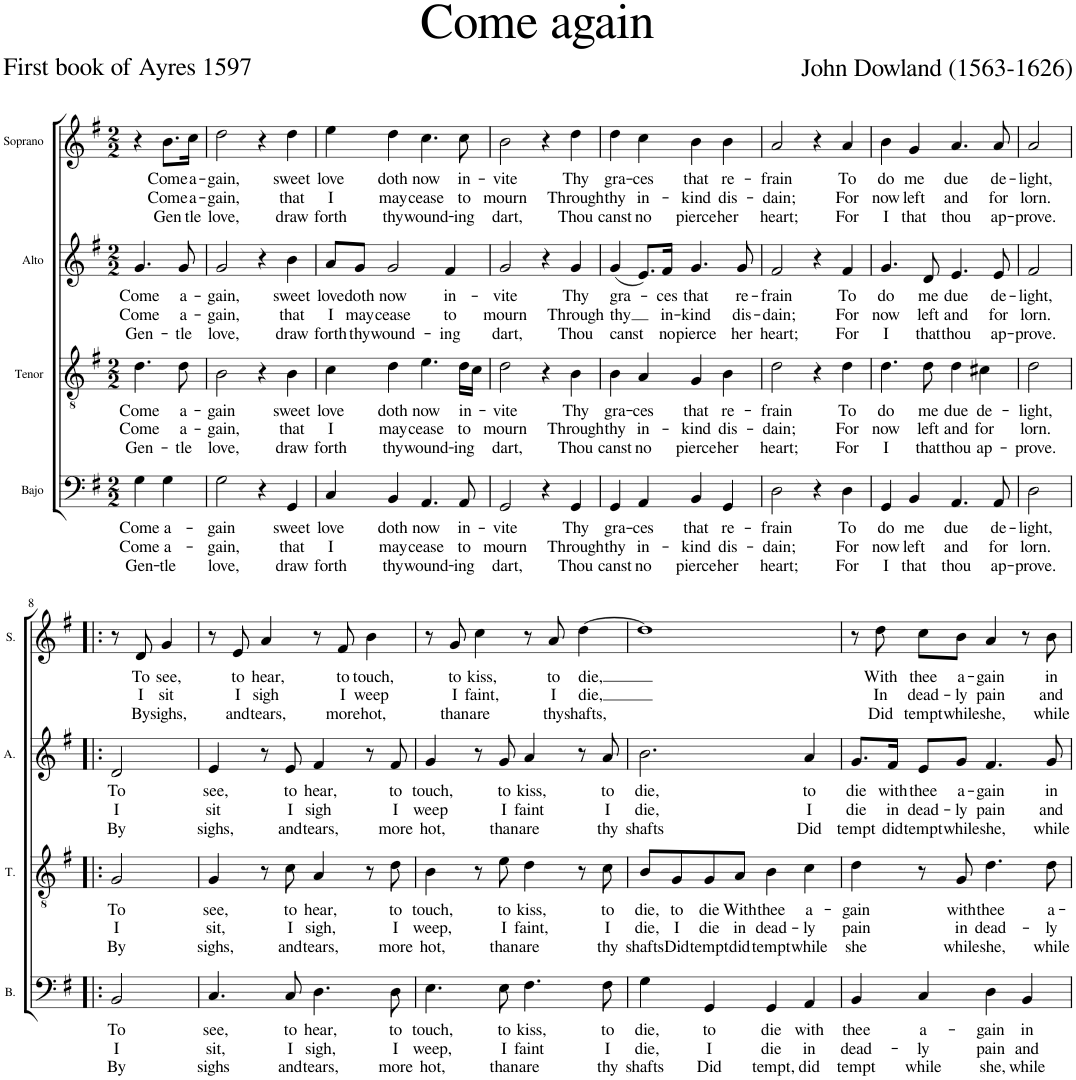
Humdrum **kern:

**kern	**text	**text	**text	**kern	**text	**text	**text	**kern	**text	**text	**text	**kern	**text	**text	**text
*part4	*part4	*part4	*part4	*part3	*part3	*part3	*part3	*part2	*part2	*part2	*part2	*part1	*part1	*part1	*part1
*staff4	*staff4	*staff4	*staff4	*staff3	*staff3	*staff3	*staff3	*staff2	*staff2	*staff2	*staff2	*staff1	*staff1	*staff1	*staff1
*I"Bajo	*	*	*	*I"Tenor	*	*	*	*I"Alto	*	*	*	*I"Soprano	*	*	*
*I'B.	*	*	*	*I'T.	*	*	*	*I'A.	*	*	*	*I'S.	*	*	*
*clefF4	*	*	*	*clefGv2	*	*	*	*clefG2	*	*	*	*clefG2	*	*	*
*k[f#]	*	*	*	*k[f#]	*	*	*	*k[f#]	*	*	*	*k[f#]	*	*	*
*M2/2	*	*	*	*M2/2	*	*	*	*M2/2	*	*	*	*M2/2	*	*	*
=	=	=	=	=	=	=	=	=	=	=	=	=	=	=	=
!	!LO:LY:b	!LO:LY:b	!LO:LY:b	!	!LO:LY:b	!LO:LY:b	!LO:LY:b	!	!LO:LY:b	!LO:LY:b	!LO:LY:b	!	!	!	!
4G\	Come	Come	Gen-	4.d\	Come	Come	Gen-	4.g/	Come	Come	Gen-	4r	.	.	.
!	!LO:LY:b	!LO:LY:b	!LO:LY:b	!	!	!	!	!	!	!	!	!	!LO:LY:b	!LO:LY:b	!LO:LY:b
4G\	a-	a-	-tle	.	.	.	.	.	.	.	.	8.b\L	Come	Come	Gen-
!	!	!	!	!	!LO:LY:b	!LO:LY:b	!LO:LY:b	!	!LO:LY:b	!LO:LY:b	!LO:LY:b	!	!	!	!
.	.	.	.	8d\	a-	a-	-tle	8g/	a-	a-	-tle	.	.	.	.
!	!	!	!	!	!	!	!	!	!	!	!	!	!LO:LY:b	!LO:LY:b	!LO:LY:b
.	.	.	.	.	.	.	.	.	.	.	.	16cc\Jk	a-	a-	-tle
=1	=1	=1	=1	=1	=1	=1	=1	=1	=1	=1	=1	=1	=1	=1	=1
!	!LO:LY:b	!LO:LY:b	!LO:LY:b	!	!LO:LY:b	!LO:LY:b	!LO:LY:b	!	!LO:LY:b	!LO:LY:b	!LO:LY:b	!	!LO:LY:b	!LO:LY:b	!LO:LY:b
2G\	-gain	-gain,	love,	2B\	-gain	-gain,	love,	2g/	-gain,	-gain,	love,	2dd\	-gain,	-gain,	love,
4r	.	.	.	4r	.	.	.	4r	.	.	.	4r	.	.	.
!	!LO:LY:b	!LO:LY:b	!LO:LY:b	!	!LO:LY:b	!LO:LY:b	!LO:LY:b	!	!LO:LY:b	!LO:LY:b	!LO:LY:b	!	!LO:LY:b	!LO:LY:b	!LO:LY:b
4GG/	sweet	that	draw	4B\	sweet	that	draw	4b\	sweet	that	draw	4dd\	sweet	that	draw
=2	=2	=2	=2	=2	=2	=2	=2	=2	=2	=2	=2	=2	=2	=2	=2
!	!LO:LY:b	!LO:LY:b	!LO:LY:b	!	!LO:LY:b	!LO:LY:b	!LO:LY:b	!	!LO:LY:b	!LO:LY:b	!LO:LY:b	!	!LO:LY:b	!LO:LY:b	!LO:LY:b
4C/	love	I	forth	4c\	love	I	forth	8a/L	love	I	forth	4ee\	love	I	forth
!	!	!	!	!	!	!	!	!	!LO:LY:b	!LO:LY:b	!LO:LY:b	!	!	!	!
.	.	.	.	.	.	.	.	8g/J	doth	may	thy	.	.	.	.
!	!LO:LY:b	!LO:LY:b	!LO:LY:b	!	!LO:LY:b	!LO:LY:b	!LO:LY:b	!	!LO:LY:b	!LO:LY:b	!LO:LY:b	!	!LO:LY:b	!LO:LY:b	!LO:LY:b
4BB/	doth	may	thy	4d\	doth	may	thy	2g/	now	cease	wound-	4dd\	doth	may	thy
!	!LO:LY:b	!LO:LY:b	!LO:LY:b	!	!LO:LY:b	!LO:LY:b	!LO:LY:b	!	!	!	!	!	!LO:LY:b	!LO:LY:b	!LO:LY:b
4.AA/	now	cease	wound-	4.e\	now	cease	wound-	.	.	.	.	4.cc\	now	cease	wound-
!	!	!	!	!	!	!	!	!	!LO:LY:b	!LO:LY:b	!LO:LY:b	!	!	!	!
.	.	.	.	.	.	.	.	4f#/	in-	to	-ing	.	.	.	.
!	!LO:LY:b	!LO:LY:b	!LO:LY:b	!	!LO:LY:b	!LO:LY:b	!LO:LY:b	!	!	!	!	!	!LO:LY:b	!LO:LY:b	!LO:LY:b
8AA/	in-	to	-ing	16d\LL	in-	to	-ing	.	.	.	.	8cc\	in-	to	-ing
.	.	.	.	16c\JJ	.	.	.	.	.	.	.	.	.	.	.
=3	=3	=3	=3	=3	=3	=3	=3	=3	=3	=3	=3	=3	=3	=3	=3
!	!LO:LY:b	!LO:LY:b	!LO:LY:b	!	!LO:LY:b	!LO:LY:b	!LO:LY:b	!	!LO:LY:b	!LO:LY:b	!LO:LY:b	!	!LO:LY:b	!LO:LY:b	!LO:LY:b
2GG/	-vite	mourn	dart,	2d\	-vite	mourn	dart,	2g/	-vite	mourn	dart,	2b\	-vite	mourn	dart,
4r	.	.	.	4r	.	.	.	4r	.	.	.	4r	.	.	.
!	!LO:LY:b	!LO:LY:b	!LO:LY:b	!	!LO:LY:b	!LO:LY:b	!LO:LY:b	!	!LO:LY:b	!LO:LY:b	!LO:LY:b	!	!LO:LY:b	!LO:LY:b	!LO:LY:b
4GG/	Thy	Through	Thou	4B\	Thy	Through	Thou	4g/	Thy	Through	Thou	4dd\	Thy	Through	Thou
=4	=4	=4	=4	=4	=4	=4	=4	=4	=4	=4	=4	=4	=4	=4	=4
!	!LO:LY:b	!LO:LY:b	!LO:LY:b	!	!LO:LY:b	!LO:LY:b	!LO:LY:b	!	!LO:LY:b	!LO:LY:b	!LO:LY:b	!	!LO:LY:b	!LO:LY:b	!LO:LY:b
4GG/	gra-	thy	canst	4B\	gra-	thy	canst	(4g/	gra-	thy	canst	4dd\	gra-	thy	canst
!	!LO:LY:b	!LO:LY:b	!LO:LY:b	!	!LO:LY:b	!LO:LY:b	!LO:LY:b	!	!	!	!	!	!LO:LY:b	!LO:LY:b	!LO:LY:b
4AA/	-ces	in-	no	4A/	-ces	in-	no	8.e/L)	.	.	.	4cc\	-ces	in-	no
!	!	!	!	!	!	!	!	!	!LO:LY:b	!LO:LY:b	!LO:LY:b	!	!	!	!
.	.	.	.	.	.	.	.	16f#/Jk	-ces	in-	no	.	.	.	.
!	!LO:LY:b	!LO:LY:b	!LO:LY:b	!	!LO:LY:b	!LO:LY:b	!LO:LY:b	!	!LO:LY:b	!LO:LY:b	!LO:LY:b	!	!LO:LY:b	!LO:LY:b	!LO:LY:b
4BB/	that	-kind	pierce	4G/	that	-kind	pierce	4.g/	that	-kind	pierce	4b\	that	-kind	pierce
!	!LO:LY:b	!LO:LY:b	!LO:LY:b	!	!LO:LY:b	!LO:LY:b	!LO:LY:b	!	!	!	!	!	!LO:LY:b	!LO:LY:b	!LO:LY:b
4GG/	re-	dis-	her	4B\	re-	dis-	her	.	.	.	.	4b\	re-	dis-	her
!	!	!	!	!	!	!	!	!	!LO:LY:b	!LO:LY:b	!LO:LY:b	!	!	!	!
.	.	.	.	.	.	.	.	8g/	re-	dis-	her	.	.	.	.
=5	=5	=5	=5	=5	=5	=5	=5	=5	=5	=5	=5	=5	=5	=5	=5
!	!LO:LY:b	!LO:LY:b	!LO:LY:b	!	!LO:LY:b	!LO:LY:b	!LO:LY:b	!	!LO:LY:b	!LO:LY:b	!LO:LY:b	!	!LO:LY:b	!LO:LY:b	!LO:LY:b
2D\	-frain	-dain;	heart;	2d\	-frain	-dain;	heart;	2f#/	-frain	-dain;	heart;	2a/	-frain	-dain;	heart;
4r	.	.	.	4r	.	.	.	4r	.	.	.	4r	.	.	.
!	!LO:LY:b	!LO:LY:b	!LO:LY:b	!	!LO:LY:b	!LO:LY:b	!LO:LY:b	!	!LO:LY:b	!LO:LY:b	!LO:LY:b	!	!LO:LY:b	!LO:LY:b	!LO:LY:b
4D\	To	For	For	4d\	To	For	For	4f#/	To	For	For	4a/	To	For	For
=6	=6	=6	=6	=6	=6	=6	=6	=6	=6	=6	=6	=6	=6	=6	=6
!	!LO:LY:b	!LO:LY:b	!LO:LY:b	!	!LO:LY:b	!LO:LY:b	!LO:LY:b	!	!LO:LY:b	!LO:LY:b	!LO:LY:b	!	!LO:LY:b	!LO:LY:b	!LO:LY:b
4GG/	do	now	I	4.d\	do	now	I	4.g/	do	now	I	4b\	do	now	I
!	!LO:LY:b	!LO:LY:b	!LO:LY:b	!	!	!	!	!	!	!	!	!	!LO:LY:b	!LO:LY:b	!LO:LY:b
4BB/	me	left	that	.	.	.	.	.	.	.	.	4g/	me	left	that
!	!	!	!	!	!LO:LY:b	!LO:LY:b	!LO:LY:b	!	!LO:LY:b	!LO:LY:b	!LO:LY:b	!	!	!	!
.	.	.	.	8d\	me	left	that	8d/	me	left	that	.	.	.	.
!	!LO:LY:b	!LO:LY:b	!LO:LY:b	!	!LO:LY:b	!LO:LY:b	!LO:LY:b	!	!LO:LY:b	!LO:LY:b	!LO:LY:b	!	!LO:LY:b	!LO:LY:b	!LO:LY:b
4.AA/	due	and	thou	4d\	due	and	thou	4.e/	due	and	thou	4.a/	due	and	thou
!	!	!	!	!	!LO:LY:b	!LO:LY:b	!LO:LY:b	!	!	!	!	!	!	!	!
.	.	.	.	4c#X\	de-	for	ap-	.	.	.	.	.	.	.	.
!	!LO:LY:b	!LO:LY:b	!LO:LY:b	!	!	!	!	!	!LO:LY:b	!LO:LY:b	!LO:LY:b	!	!LO:LY:b	!LO:LY:b	!LO:LY:b
8AA/	de-	for	ap-	.	.	.	.	8e/	de-	for	ap-	8a/	de-	for	ap-
=7	=7	=7	=7	=7	=7	=7	=7	=7	=7	=7	=7	=7	=7	=7	=7
*M2/4	*	*	*	*M2/4	*	*	*	*M2/4	*	*	*	*M2/4	*	*	*
!	!LO:LY:b	!LO:LY:b	!LO:LY:b	!	!LO:LY:b	!LO:LY:b	!LO:LY:b	!	!LO:LY:b	!LO:LY:b	!LO:LY:b	!	!LO:LY:b	!LO:LY:b	!LO:LY:b
2D\	-light,	lorn.	-prove.	2d\	-light,	lorn.	-prove.	2f#/	-light,	lorn.	-prove.	2a/	-light,	lorn.	-prove.
!!LO:LB:g=z
=8!|:	=8!|:	=8!|:	=8!|:	=8!|:	=8!|:	=8!|:	=8!|:	=8!|:	=8!|:	=8!|:	=8!|:	=8!|:	=8!|:	=8!|:	=8!|:
!	!LO:LY:b	!LO:LY:b	!LO:LY:b	!	!LO:LY:b	!LO:LY:b	!LO:LY:b	!	!LO:LY:b	!LO:LY:b	!LO:LY:b	!	!	!	!
2BB/	To	I	By	2G/	To	I	By	2d/	To	I	By	8r	.	.	.
!	!	!	!	!	!	!	!	!	!	!	!	!	!LO:LY:b	!LO:LY:b	!LO:LY:b
.	.	.	.	.	.	.	.	.	.	.	.	8d/	To	I	By
!	!	!	!	!	!	!	!	!	!	!	!	!	!LO:LY:b	!LO:LY:b	!LO:LY:b
.	.	.	.	.	.	.	.	.	.	.	.	4g/	see,	sit	sighs,
=9	=9	=9	=9	=9	=9	=9	=9	=9	=9	=9	=9	=9	=9	=9	=9
*M2/2	*	*	*	*M2/2	*	*	*	*M2/2	*	*	*	*M2/2	*	*	*
!	!LO:LY:b	!LO:LY:b	!LO:LY:b	!	!LO:LY:b	!LO:LY:b	!LO:LY:b	!	!LO:LY:b	!LO:LY:b	!LO:LY:b	!	!	!	!
4.C/	see,	sit,	sighs	4G/	see,	sit,	sighs,	4e/	see,	sit	sighs,	8r	.	.	.
!	!	!	!	!	!	!	!	!	!	!	!	!	!LO:LY:b	!LO:LY:b	!LO:LY:b
.	.	.	.	.	.	.	.	.	.	.	.	8e/	to	I	and
!	!	!	!	!	!	!	!	!	!	!	!	!	!LO:LY:b	!LO:LY:b	!LO:LY:b
.	.	.	.	8r	.	.	.	8r	.	.	.	4a/	hear,	sigh	tears,
!	!LO:LY:b	!LO:LY:b	!LO:LY:b	!	!LO:LY:b	!LO:LY:b	!LO:LY:b	!	!LO:LY:b	!LO:LY:b	!LO:LY:b	!	!	!	!
8C/	to	I	and	8c\	to	I	and	8e/	to	I	and	.	.	.	.
!	!LO:LY:b	!LO:LY:b	!LO:LY:b	!	!LO:LY:b	!LO:LY:b	!LO:LY:b	!	!LO:LY:b	!LO:LY:b	!LO:LY:b	!	!	!	!
4.D\	hear,	sigh,	tears,	4A/	hear,	sigh,	tears,	4f#/	hear,	sigh	tears,	8r	.	.	.
!	!	!	!	!	!	!	!	!	!	!	!	!	!LO:LY:b	!LO:LY:b	!LO:LY:b
.	.	.	.	.	.	.	.	.	.	.	.	8f#/	to	I	more
!	!	!	!	!	!	!	!	!	!	!	!	!	!LO:LY:b	!LO:LY:b	!LO:LY:b
.	.	.	.	8r	.	.	.	8r	.	.	.	4b\	touch,	weep	hot,
!	!LO:LY:b	!LO:LY:b	!LO:LY:b	!	!LO:LY:b	!LO:LY:b	!LO:LY:b	!	!LO:LY:b	!LO:LY:b	!LO:LY:b	!	!	!	!
8D\	to	I	more	8d\	to	I	more	8f#/	to	I	more	.	.	.	.
=10	=10	=10	=10	=10	=10	=10	=10	=10	=10	=10	=10	=10	=10	=10	=10
!	!LO:LY:b	!LO:LY:b	!LO:LY:b	!	!LO:LY:b	!LO:LY:b	!LO:LY:b	!	!LO:LY:b	!LO:LY:b	!LO:LY:b	!	!	!	!
4.E\	touch,	weep,	hot,	4B\	touch,	weep,	hot,	4g/	touch,	weep	hot,	8r	.	.	.
!	!	!	!	!	!	!	!	!	!	!	!	!	!LO:LY:b	!LO:LY:b	!LO:LY:b
.	.	.	.	.	.	.	.	.	.	.	.	8g/	to	I	than
!	!	!	!	!	!	!	!	!	!	!	!	!	!LO:LY:b	!LO:LY:b	!LO:LY:b
.	.	.	.	8r	.	.	.	8r	.	.	.	4cc\	kiss,	faint,	are
!	!LO:LY:b	!LO:LY:b	!LO:LY:b	!	!LO:LY:b	!LO:LY:b	!LO:LY:b	!	!LO:LY:b	!LO:LY:b	!LO:LY:b	!	!	!	!
8E\	to	I	than	8e\	to	I	than	8g/	to	I	than	.	.	.	.
!	!LO:LY:b	!LO:LY:b	!LO:LY:b	!	!LO:LY:b	!LO:LY:b	!LO:LY:b	!	!LO:LY:b	!LO:LY:b	!LO:LY:b	!	!	!	!
4.F#\	kiss,	faint	are	4d\	kiss,	faint,	are	4a/	kiss,	faint	are	8r	.	.	.
!	!	!	!	!	!	!	!	!	!	!	!	!	!LO:LY:b	!LO:LY:b	!LO:LY:b
.	.	.	.	.	.	.	.	.	.	.	.	8a/	to	I	thy
!	!	!	!	!	!	!	!	!	!	!	!	!	!LO:LY:b	!LO:LY:b	!LO:LY:b
.	.	.	.	8r	.	.	.	8r	.	.	.	[4dd\	die,	die,	shafts,
!	!LO:LY:b	!LO:LY:b	!LO:LY:b	!	!LO:LY:b	!LO:LY:b	!LO:LY:b	!	!LO:LY:b	!LO:LY:b	!LO:LY:b	!	!	!	!
8F#\	to	I	thy	8c\	to	I	thy	8a/	to	I	thy	.	.	.	.
=11	=11	=11	=11	=11	=11	=11	=11	=11	=11	=11	=11	=11	=11	=11	=11
!	!LO:LY:b	!LO:LY:b	!LO:LY:b	!	!LO:LY:b	!LO:LY:b	!LO:LY:b	!	!LO:LY:b	!LO:LY:b	!LO:LY:b	!	!	!	!
4G\	die,	die,	shafts	8B/L	die,	die,	shafts	2.b\	die,	die,	shafts	1dd]	.	.	.
!	!	!	!	!	!LO:LY:b	!LO:LY:b	!LO:LY:b	!	!	!	!	!	!	!	!
.	.	.	.	8G/	to	I	Did	.	.	.	.	.	.	.	.
!	!LO:LY:b	!LO:LY:b	!LO:LY:b	!	!LO:LY:b	!LO:LY:b	!LO:LY:b	!	!	!	!	!	!	!	!
4GG/	to	I	Did	8G/	die	die	tempt	.	.	.	.	.	.	.	.
!	!	!	!	!	!LO:LY:b	!LO:LY:b	!LO:LY:b	!	!	!	!	!	!	!	!
.	.	.	.	8A/J	With	in	did	.	.	.	.	.	.	.	.
!	!LO:LY:b	!LO:LY:b	!LO:LY:b	!	!LO:LY:b	!LO:LY:b	!LO:LY:b	!	!	!	!	!	!	!	!
4GG/	die	die	tempt,	4B\	thee	dead-	tempt	.	.	.	.	.	.	.	.
!	!LO:LY:b	!LO:LY:b	!LO:LY:b	!	!LO:LY:b	!LO:LY:b	!LO:LY:b	!	!LO:LY:b	!LO:LY:b	!LO:LY:b	!	!	!	!
4AA/	with	in	did	4c\	a-	-ly	while	4a/	to	I	Did	.	.	.	.
=12	=12	=12	=12	=12	=12	=12	=12	=12	=12	=12	=12	=12	=12	=12	=12
!	!LO:LY:b	!LO:LY:b	!LO:LY:b	!	!LO:LY:b	!LO:LY:b	!LO:LY:b	!	!LO:LY:b	!LO:LY:b	!LO:LY:b	!	!	!	!
4BB/	thee	dead-	tempt	4d\	-gain	pain	she	8.g/L	die	die	tempt	8r	.	.	.
!	!	!	!	!	!	!	!	!	!	!	!	!	!LO:LY:b	!LO:LY:b	!LO:LY:b
.	.	.	.	.	.	.	.	.	.	.	.	8dd\	With	In	Did
!	!	!	!	!	!	!	!	!	!LO:LY:b	!LO:LY:b	!LO:LY:b	!	!	!	!
.	.	.	.	.	.	.	.	16f#/Jk	with	in	did	.	.	.	.
!	!LO:LY:b	!LO:LY:b	!LO:LY:b	!	!	!	!	!	!LO:LY:b	!LO:LY:b	!LO:LY:b	!	!LO:LY:b	!LO:LY:b	!LO:LY:b
4C/	a-	-ly	while	8r	.	.	.	8e/L	thee	dead-	tempt	8cc\L	thee	dead-	tempt
!	!	!	!	!	!LO:LY:b	!LO:LY:b	!LO:LY:b	!	!LO:LY:b	!LO:LY:b	!LO:LY:b	!	!LO:LY:b	!LO:LY:b	!LO:LY:b
.	.	.	.	8G/	with	in	while	8g/J	a-	-ly	while	8b\J	a-	-ly	while
!	!LO:LY:b	!LO:LY:b	!LO:LY:b	!	!LO:LY:b	!LO:LY:b	!LO:LY:b	!	!LO:LY:b	!LO:LY:b	!LO:LY:b	!	!LO:LY:b	!LO:LY:b	!LO:LY:b
4D\	-gain	pain	she,	4.d\	thee	dead-	she,	4.f#/	-gain	pain	she,	4a/	-gain	pain	she,
!	!LO:LY:b	!LO:LY:b	!LO:LY:b	!	!	!	!	!	!	!	!	!	!	!	!
4BB/	in	and	while	.	.	.	.	.	.	.	.	8r	.	.	.
!	!	!	!	!	!LO:LY:b	!LO:LY:b	!LO:LY:b	!	!LO:LY:b	!LO:LY:b	!LO:LY:b	!	!LO:LY:b	!LO:LY:b	!LO:LY:b
.	.	.	.	8d\	a-	-ly	while	8g/	in	and	while	8b\	in	and	while
=	=	=	=	=	=	=	=	=	=	=	=	=	=	=	=
*-	*-	*-	*-	*-	*-	*-	*-	*-	*-	*-	*-	*-	*-	*-	*-
